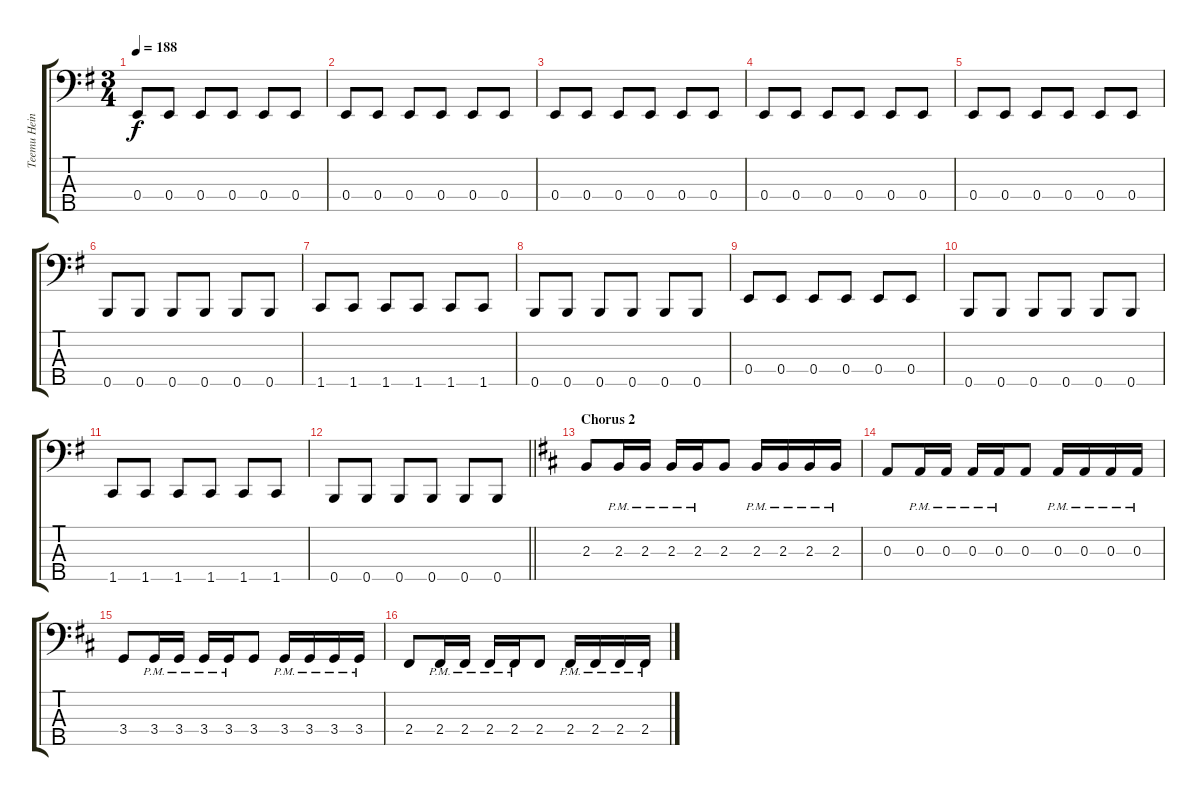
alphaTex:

\track ("Teemu Heinola (bass)" "Teemu Hein") {instrument electricbasspick}
\staff {score tabs}
\tuning (G2 D2 A1 E1 B0) {hide}
\ts (3 4)
\tempo 188
\clef f4
\ks eminor
0.4.8{dy f} 0.4.8 0.4.8 0.4.8 0.4.8 0.4.8 |
0.4.8 0.4.8 0.4.8 0.4.8 0.4.8 0.4.8 |
0.4.8 0.4.8 0.4.8 0.4.8 0.4.8 0.4.8 |
0.4.8 0.4.8 0.4.8 0.4.8 0.4.8 0.4.8 |
0.4.8 0.4.8 0.4.8 0.4.8 0.4.8 0.4.8 |
0.5.8 0.5.8 0.5.8 0.5.8 0.5.8 0.5.8 |
1.5.8 1.5.8 1.5.8 1.5.8 1.5.8 1.5.8 |
0.5.8 0.5.8 0.5.8 0.5.8 0.5.8 0.5.8 |
0.4.8 0.4.8 0.4.8 0.4.8 0.4.8 0.4.8 |
0.5.8 0.5.8 0.5.8 0.5.8 0.5.8 0.5.8 |
1.5.8 1.5.8 1.5.8 1.5.8 1.5.8 1.5.8 |
\barLineRight lightlight
0.5.8 0.5.8 0.5.8 0.5.8 0.5.8 0.5.8 |
\section ("" "Chorus 2")
\ks bminor
2.3.8 2.3{pm}.16 2.3{pm}.16 2.3{pm}.16 2.3{pm}.16 2.3.8 2.3{pm}.16 2.3{pm}.16 2.3{pm}.16 2.3{pm}.16 |
0.3.8 0.3{pm}.16 0.3{pm}.16 0.3{pm}.16 0.3{pm}.16 0.3.8 0.3{pm}.16 0.3{pm}.16 0.3{pm}.16 0.3{pm}.16 |
3.4.8 3.4{pm}.16 3.4{pm}.16 3.4{pm}.16 3.4{pm}.16 3.4.8 3.4{pm}.16 3.4{pm}.16 3.4{pm}.16 3.4{pm}.16 |
2.4.8 2.4{pm}.16 2.4{pm}.16 2.4{pm}.16 2.4{pm}.16 2.4.8 2.4{pm}.16 2.4{pm}.16 2.4{pm}.16 2.4{pm}.16
